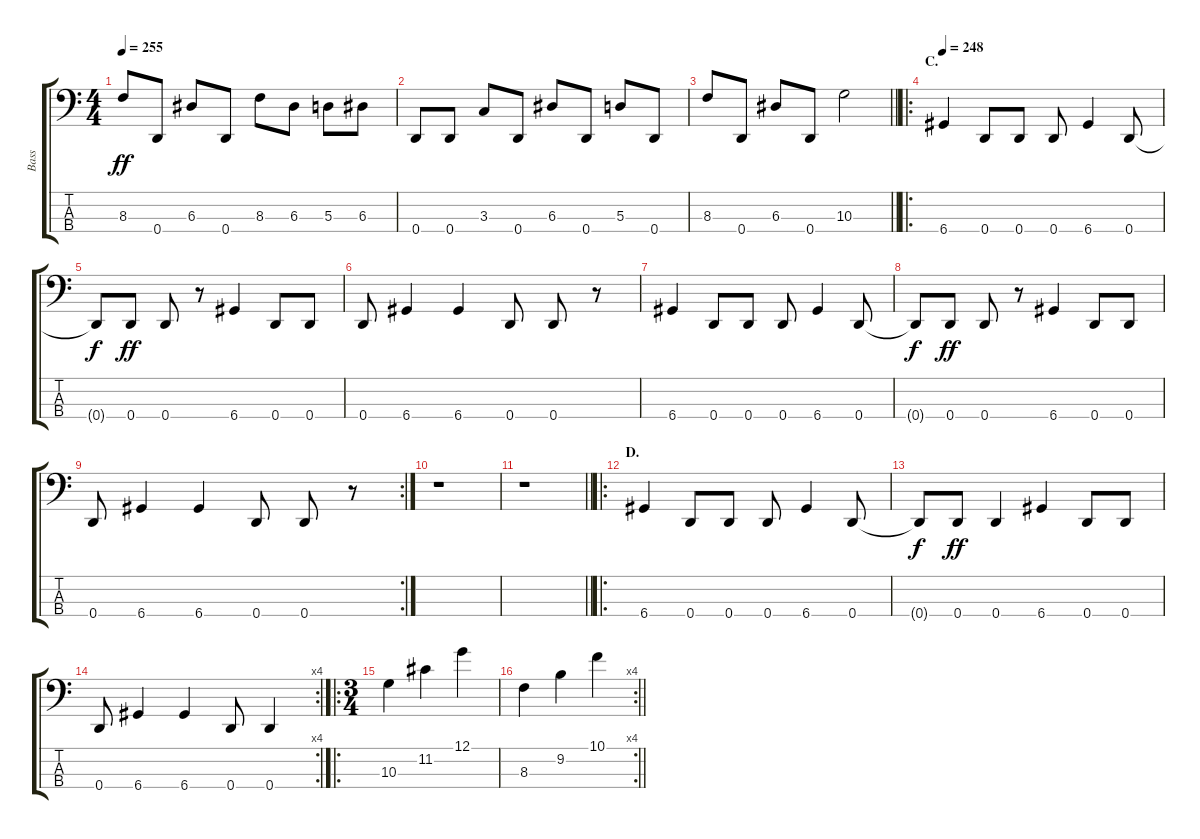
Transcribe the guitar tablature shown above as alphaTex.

\track ("Bass" "Bass") {instrument electricbasspick}
\staff {score tabs}
\tuning (G2 D2 A1 D1) {hide}
\ts (4 4)
\tempo 255
\clef f4
\ks c
8.3.8{dy ff} 0.4.8 6.3.8 0.4.8 8.3.8 6.3.8 5.3.8 6.3.8 |
0.4.8 0.4.8 3.3.8 0.4.8 6.3.8 0.4.8 5.3.8 0.4.8 |
\barLineRight lightlight
8.3.8 0.4.8 6.3.8 0.4.8 10.3.2 |
\ro
\section ("" "C.")
\tempo 248
6.4.4 0.4.8 0.4.8 0.4.8 6.4.4 0.4.8 |
0.4{t}.8{dy f} 0.4.8{dy ff} 0.4.8 r.8 6.4.4 0.4.8 0.4.8 |
0.4.8 6.4.4 6.4.4 0.4.8 0.4.8 r.8 |
6.4.4 0.4.8 0.4.8 0.4.8 6.4.4 0.4.8 |
0.4{t}.8{dy f} 0.4.8{dy ff} 0.4.8 r.8 6.4.4 0.4.8 0.4.8 |
\rc 2
0.4.8 6.4.4 6.4.4 0.4.8 0.4.8 r.8 |
r.1 |
\barLineRight lightlight
r.1 |
\ro
\section ("" "D.")
6.4.4 0.4.8 0.4.8 0.4.8 6.4.4 0.4.8 |
0.4{t}.8{dy f} 0.4.8{dy ff} 0.4.4 6.4.4 0.4.8 0.4.8 |
\rc 4
0.4.8 6.4.4 6.4.4 0.4.8 0.4.4 |
\ro
\ts (3 4)
10.3.4 11.2.4 12.1.4 |
\rc 4
\barLineRight lightlight
8.3.4 9.2.4 10.1.4
